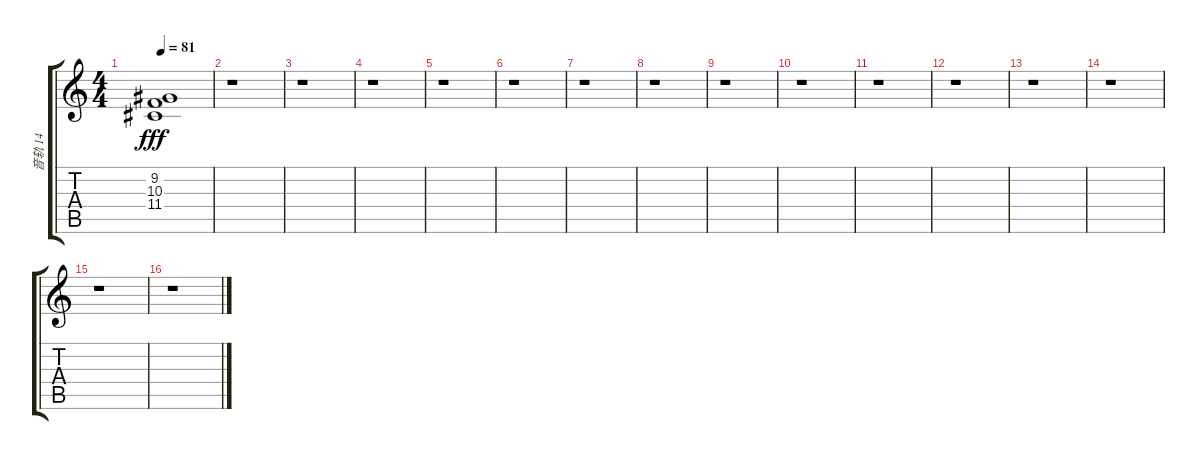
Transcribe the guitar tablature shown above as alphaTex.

\track ("音轨 14" "音轨 14") {instrument voiceoohs}
\staff {score tabs}
\tuning (E4 B3 G3 D3 A2 E2) {hide}
\ts (4 4)
\tempo 81
\clef g2
\ks c
(9.2 10.3 11.4).1{dy fff} |
r.1 |
r.1 |
r.1 |
r.1 |
r.1 |
r.1 |
r.1 |
r.1 |
r.1 |
r.1 |
r.1 |
r.1 |
r.1 |
r.1 |
r.1
